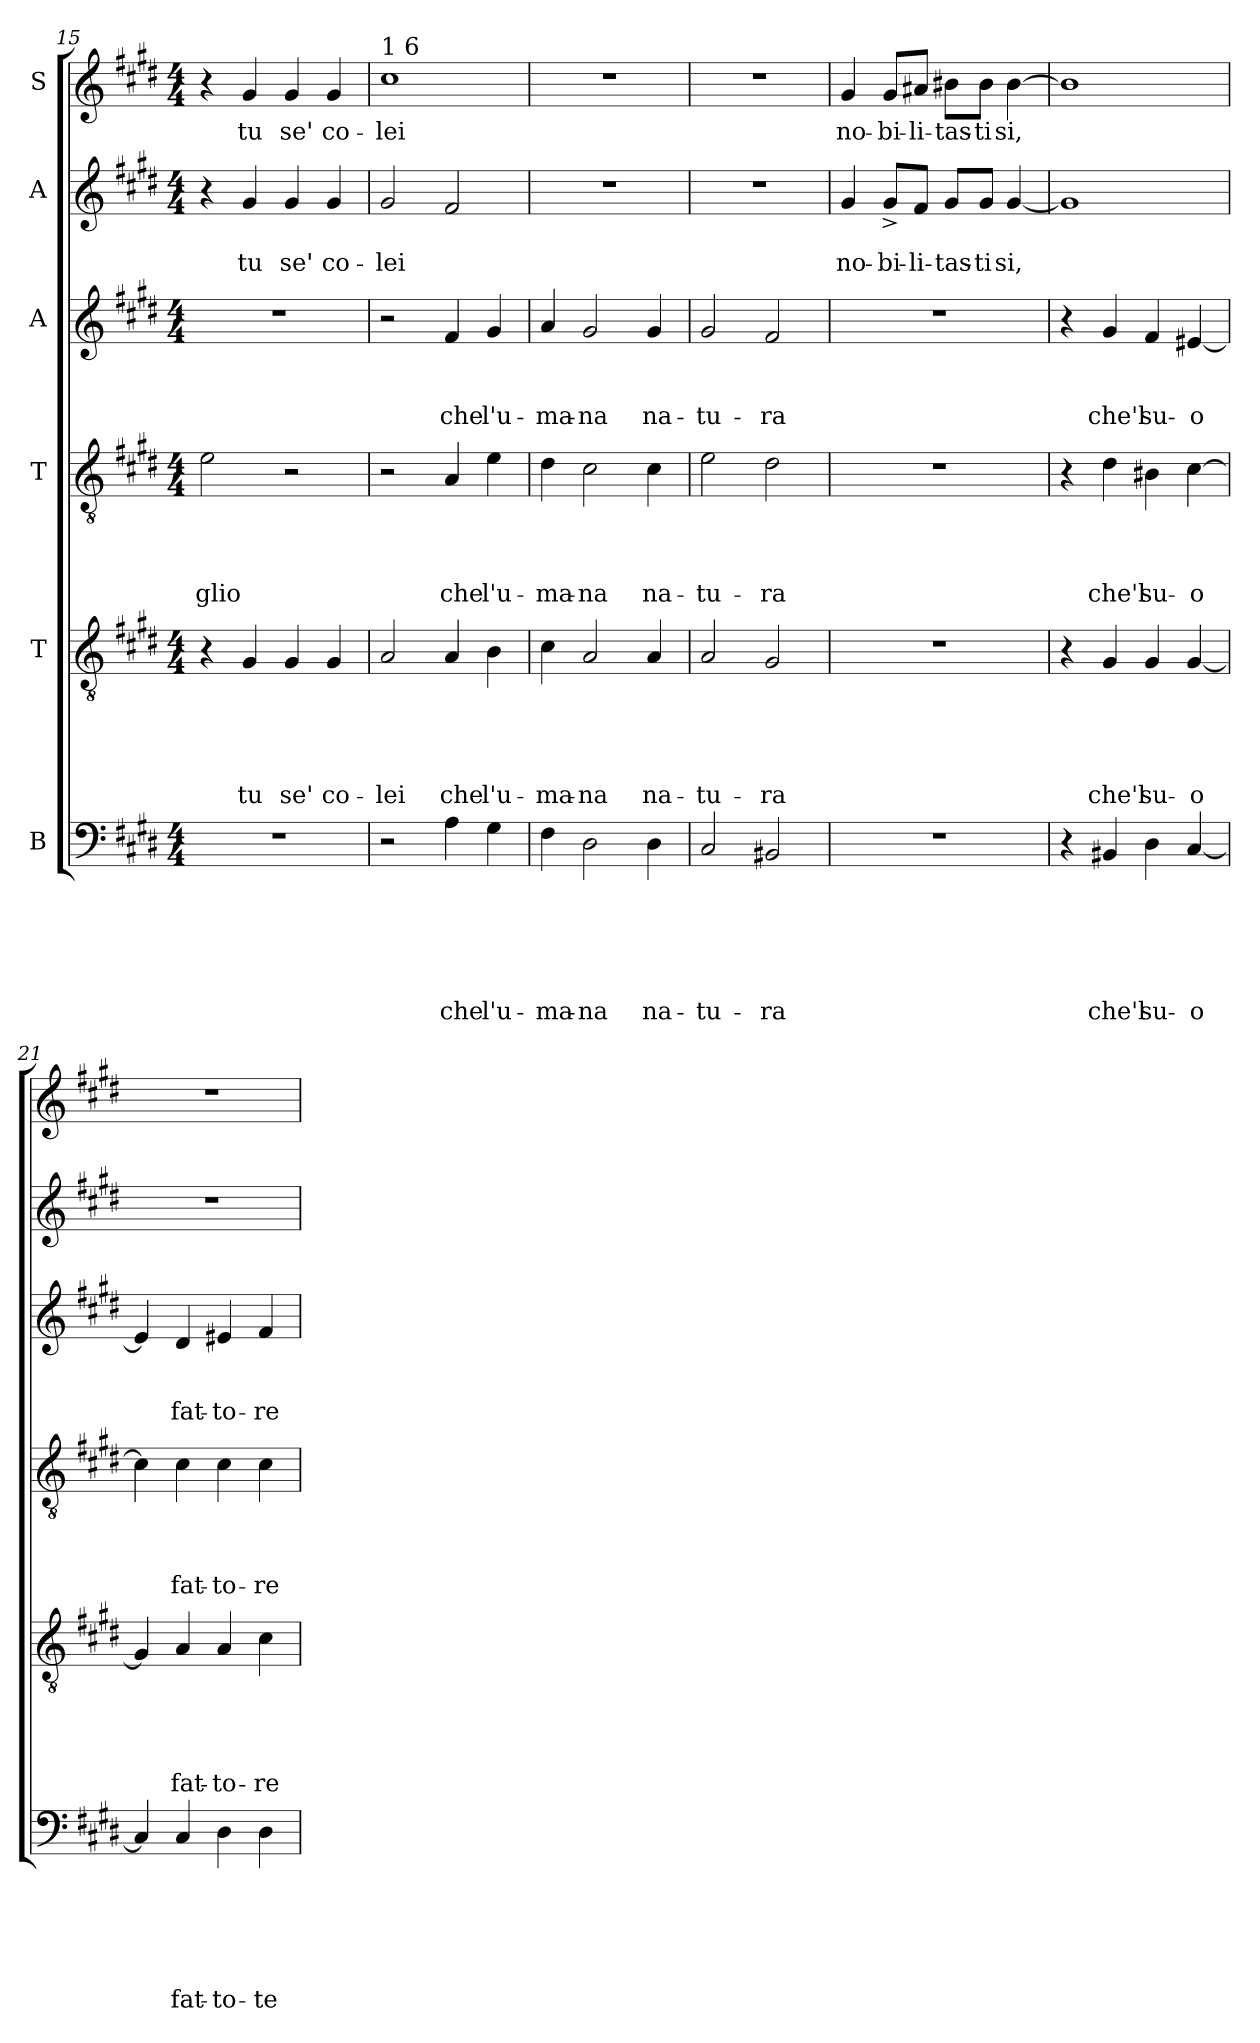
**kern	**text	**text	**text	**text	**text	**text	**kern	**text	**text	**text	**text	**text	**kern	**text	**text	**text	**text	**kern	**text	**text	**text	**kern	**text	**text	**kern	**text
*part6	*part6	*part6	*part6	*part6	*part6	*part6	*part5	*part5	*part5	*part5	*part5	*part5	*part4	*part4	*part4	*part4	*part4	*part3	*part3	*part3	*part3	*part2	*part2	*part2	*part1	*part1
*staff6	*staff6	*staff6	*staff6	*staff6	*staff6	*staff6	*staff5	*staff5	*staff5	*staff5	*staff5	*staff5	*staff4	*staff4	*staff4	*staff4	*staff4	*staff3	*staff3	*staff3	*staff3	*staff2	*staff2	*staff2	*staff1	*staff1
*I"B	*	*	*	*	*	*	*I"T	*	*	*	*	*	*I"T	*	*	*	*	*I"A	*	*	*	*I"A	*	*	*I"S	*
*clefF4	*	*	*	*	*	*	*clefGv2	*	*	*	*	*	*clefGv2	*	*	*	*	*clefG2	*	*	*	*clefG2	*	*	*clefG2	*
*k[f#c#g#d#]	*	*	*	*	*	*	*k[f#c#g#d#]	*	*	*	*	*	*k[f#c#g#d#]	*	*	*	*	*k[f#c#g#d#]	*	*	*	*k[f#c#g#d#]	*	*	*k[f#c#g#d#]	*
*E:	*	*	*	*	*	*	*E:	*	*	*	*	*	*E:	*	*	*	*	*E:	*	*	*	*E:	*	*	*E:	*
*M4/4	*	*	*	*	*	*	*M4/4	*	*	*	*	*	*M4/4	*	*	*	*	*M4/4	*	*	*	*M4/4	*	*	*M4/4	*
=15	=15	=15	=15	=15	=15	=15	=15	=15	=15	=15	=15	=15	=15	=15	=15	=15	=15	=15	=15	=15	=15	=15	=15	=15	=15	=15
!	!	!	!	!	!	!	!	!	!	!	!	!	!	!	!	!	!LO:LY:b	!	!	!	!	!	!	!	!	!
1r	.	.	.	.	.	.	4r	.	.	.	.	.	2e\	.	.	.	glio	1r	.	.	.	4r	.	.	4r	.
!	!	!	!	!	!	!	!	!	!	!	!	!LO:LY:b	!	!	!	!	!	!	!	!	!	!	!	!LO:LY:b	!	!LO:LY:b
.	.	.	.	.	.	.	4G#/	.	.	.	.	tu	.	.	.	.	.	.	.	.	.	4g#/	.	tu	4g#/	tu
!	!	!	!	!	!	!	!	!	!	!	!	!LO:LY:b	!	!	!	!	!	!	!	!	!	!	!	!LO:LY:b	!	!LO:LY:b
.	.	.	.	.	.	.	4G#/	.	.	.	.	se'	2r	.	.	.	.	.	.	.	.	4g#/	.	se'	4g#/	se'
!	!	!	!	!	!	!	!	!	!	!	!	!LO:LY:b	!	!	!	!	!	!	!	!	!	!	!	!LO:LY:b	!	!LO:LY:b
.	.	.	.	.	.	.	4G#/	.	.	.	.	co-	.	.	.	.	.	.	.	.	.	4g#/	.	co-	4g#/	co-
!!LO:LB:g=z
=16	=16	=16	=16	=16	=16	=16	=16	=16	=16	=16	=16	=16	=16	=16	=16	=16	=16	=16	=16	=16	=16	=16	=16	=16	=16	=16
!	!	!	!	!	!	!	!	!	!	!	!	!	!	!	!	!	!	!	!	!	!	!	!	!	!LO:TX:a:t=1 6	!
!	!	!	!	!	!	!	!	!	!	!	!	!LO:LY:b	!	!	!	!	!	!	!	!	!	!	!	!LO:LY:b	!	!LO:LY:b
2r	.	.	.	.	.	.	2A/	.	.	.	.	-lei	2r	.	.	.	.	2r	.	.	.	2g#/	.	-lei	1cc#	-lei
!	!	!	!	!	!	!LO:LY:b	!	!	!	!	!	!LO:LY:b	!	!	!	!	!LO:LY:b	!	!	!	!LO:LY:b	!	!	!	!	!
4A\	.	.	.	.	.	che	4A/	.	.	.	.	che	4A/	.	.	.	che	4f#/	.	.	che	2f#/	.	.	.	.
!	!	!	!	!	!	!LO:LY:b	!	!	!	!	!	!LO:LY:b	!	!	!	!	!LO:LY:b	!	!	!	!LO:LY:b	!	!	!	!	!
4G#\	.	.	.	.	.	l'u-	4B\	.	.	.	.	l'u-	4e\	.	.	.	l'u-	4g#/	.	.	l'u-	.	.	.	.	.
=17	=17	=17	=17	=17	=17	=17	=17	=17	=17	=17	=17	=17	=17	=17	=17	=17	=17	=17	=17	=17	=17	=17	=17	=17	=17	=17
!	!	!	!	!	!	!LO:LY:b	!	!	!	!	!	!LO:LY:b	!	!	!	!	!LO:LY:b	!	!	!	!LO:LY:b	!	!	!	!	!
4F#\	.	.	.	.	.	-ma-	4c#\	.	.	.	.	-ma-	4d#\	.	.	.	-ma-	4a/	.	.	-ma-	1r	.	.	1r	.
!	!	!	!	!	!	!LO:LY:b	!	!	!	!	!	!LO:LY:b	!	!	!	!	!LO:LY:b	!	!	!	!LO:LY:b	!	!	!	!	!
2D#\	.	.	.	.	.	-na	2A/	.	.	.	.	-na	2c#\	.	.	.	-na	2g#/	.	.	-na	.	.	.	.	.
!	!	!	!	!	!	!LO:LY:b	!	!	!	!	!	!LO:LY:b	!	!	!	!	!LO:LY:b	!	!	!	!LO:LY:b	!	!	!	!	!
4D#\	.	.	.	.	.	na-	4A/	.	.	.	.	na-	4c#\	.	.	.	na-	4g#/	.	.	na-	.	.	.	.	.
=18	=18	=18	=18	=18	=18	=18	=18	=18	=18	=18	=18	=18	=18	=18	=18	=18	=18	=18	=18	=18	=18	=18	=18	=18	=18	=18
!	!	!	!	!	!	!LO:LY:b	!	!	!	!	!	!LO:LY:b	!	!	!	!	!LO:LY:b	!	!	!	!LO:LY:b	!	!	!	!	!
2C#/	.	.	.	.	.	-tu-	2A/	.	.	.	.	-tu-	2e\	.	.	.	-tu-	2g#/	.	.	-tu-	1r	.	.	1r	.
!	!	!	!	!	!	!LO:LY:b	!	!	!	!	!	!LO:LY:b	!	!	!	!	!LO:LY:b	!	!	!	!LO:LY:b	!	!	!	!	!
2BB#X/	.	.	.	.	.	-ra	2G#/	.	.	.	.	-ra	2d#\	.	.	.	-ra	2f#/	.	.	-ra	.	.	.	.	.
=19	=19	=19	=19	=19	=19	=19	=19	=19	=19	=19	=19	=19	=19	=19	=19	=19	=19	=19	=19	=19	=19	=19	=19	=19	=19	=19
!	!	!	!	!	!	!	!	!	!	!	!	!	!	!	!	!	!	!	!	!	!	!	!	!LO:LY:b	!	!LO:LY:b
1r	.	.	.	.	.	.	1r	.	.	.	.	.	1r	.	.	.	.	1r	.	.	.	4g#/	.	no-	4g#/	no-
!	!	!	!	!	!	!	!	!	!	!	!	!	!	!	!	!	!	!	!	!	!	!	!	!LO:LY:b	!	!LO:LY:b
.	.	.	.	.	.	.	.	.	.	.	.	.	.	.	.	.	.	.	.	.	.	8g#^</L	.	-bi-	8g#/L	-bi-
!	!	!	!	!	!	!	!	!	!	!	!	!	!	!	!	!	!	!	!	!	!	!	!	!LO:LY:b	!	!LO:LY:b
.	.	.	.	.	.	.	.	.	.	.	.	.	.	.	.	.	.	.	.	.	.	8f#/J	.	-li-	8a#X/J	-li-
!	!	!	!	!	!	!	!	!	!	!	!	!	!	!	!	!	!	!	!	!	!	!	!	!LO:LY:b	!	!LO:LY:b
.	.	.	.	.	.	.	.	.	.	.	.	.	.	.	.	.	.	.	.	.	.	8g#/L	.	-tas-	8b#X\L	-tas-
!	!	!	!	!	!	!	!	!	!	!	!	!	!	!	!	!	!	!	!	!	!	!	!	!LO:LY:b:rj	!	!LO:LY:b:rj
.	.	.	.	.	.	.	.	.	.	.	.	.	.	.	.	.	.	.	.	.	.	8g#/J	.	-ti	8b#\J	-ti
!	!	!	!	!	!	!	!	!	!	!	!	!	!	!	!	!	!	!	!	!	!	!	!	!LO:LY:b	!	!LO:LY:b
.	.	.	.	.	.	.	.	.	.	.	.	.	.	.	.	.	.	.	.	.	.	[<4g#/	.	si,	[>4b#\	si,
=20	=20	=20	=20	=20	=20	=20	=20	=20	=20	=20	=20	=20	=20	=20	=20	=20	=20	=20	=20	=20	=20	=20	=20	=20	=20	=20
4r	.	.	.	.	.	.	4r	.	.	.	.	.	4r	.	.	.	.	4r	.	.	.	1g#]	.	.	1b#]	.
!	!	!	!	!	!	!LO:LY:b	!	!	!	!	!	!LO:LY:b	!	!	!	!	!LO:LY:b	!	!	!	!LO:LY:b	!	!	!	!	!
4BB#X/	.	.	.	.	.	che'l	4G#/	.	.	.	.	che'l	4d#\	.	.	.	che'l	4g#/	.	.	che'l	.	.	.	.	.
!	!	!	!	!	!	!LO:LY:b	!	!	!	!	!	!LO:LY:b	!	!	!	!	!LO:LY:b	!	!	!	!LO:LY:b	!	!	!	!	!
4D#\	.	.	.	.	.	su-	4G#/	.	.	.	.	su-	4B#X\	.	.	.	su-	4f#/	.	.	su-	.	.	.	.	.
!	!	!	!	!	!	!LO:LY:b:rj	!	!	!	!	!	!LO:LY:b:rj	!	!	!	!	!LO:LY:b:rj	!	!	!	!LO:LY:b:rj	!	!	!	!	!
[>4C#/	.	.	.	.	.	-o	[>4G#/	.	.	.	.	-o	[>4c#\	.	.	.	-o	[>4e#X/	.	.	-o	.	.	.	.	.
!!LO:PB:g=z
=21	=21	=21	=21	=21	=21	=21	=21	=21	=21	=21	=21	=21	=21	=21	=21	=21	=21	=21	=21	=21	=21	=21	=21	=21	=21	=21
4C#/]	.	.	.	.	.	.	4G#/]	.	.	.	.	.	4c#\]	.	.	.	.	4e#/]	.	.	.	1r	.	.	1r	.
!	!	!	!	!	!	!LO:LY:b	!	!	!	!	!	!LO:LY:b	!	!	!	!	!LO:LY:b	!	!	!	!LO:LY:b	!	!	!	!	!
4C#/	.	.	.	.	.	fat-	4A/	.	.	.	.	fat-	4c#\	.	.	.	fat-	4d#/	.	.	fat-	.	.	.	.	.
!	!	!	!	!	!	!LO:LY:b:rj	!	!	!	!	!	!LO:LY:b:rj	!	!	!	!	!LO:LY:b:rj	!	!	!	!LO:LY:b:rj	!	!	!	!	!
4D#\	.	.	.	.	.	-to-	4A/	.	.	.	.	-to-	4c#\	.	.	.	-to-	4e#X/	.	.	-to-	.	.	.	.	.
!	!	!	!	!	!	!LO:LY:b:rj	!	!	!	!	!	!LO:LY:b:rj	!	!	!	!	!LO:LY:b:rj	!	!	!	!LO:LY:b:rj	!	!	!	!	!
4D#\	.	.	.	.	.	-te	4c#\	.	.	.	.	-re	4c#\	.	.	.	-re	4f#/	.	.	-re	.	.	.	.	.
=	=	=	=	=	=	=	=	=	=	=	=	=	=	=	=	=	=	=	=	=	=	=	=	=	=	=
*-	*-	*-	*-	*-	*-	*-	*-	*-	*-	*-	*-	*-	*-	*-	*-	*-	*-	*-	*-	*-	*-	*-	*-	*-	*-	*-
